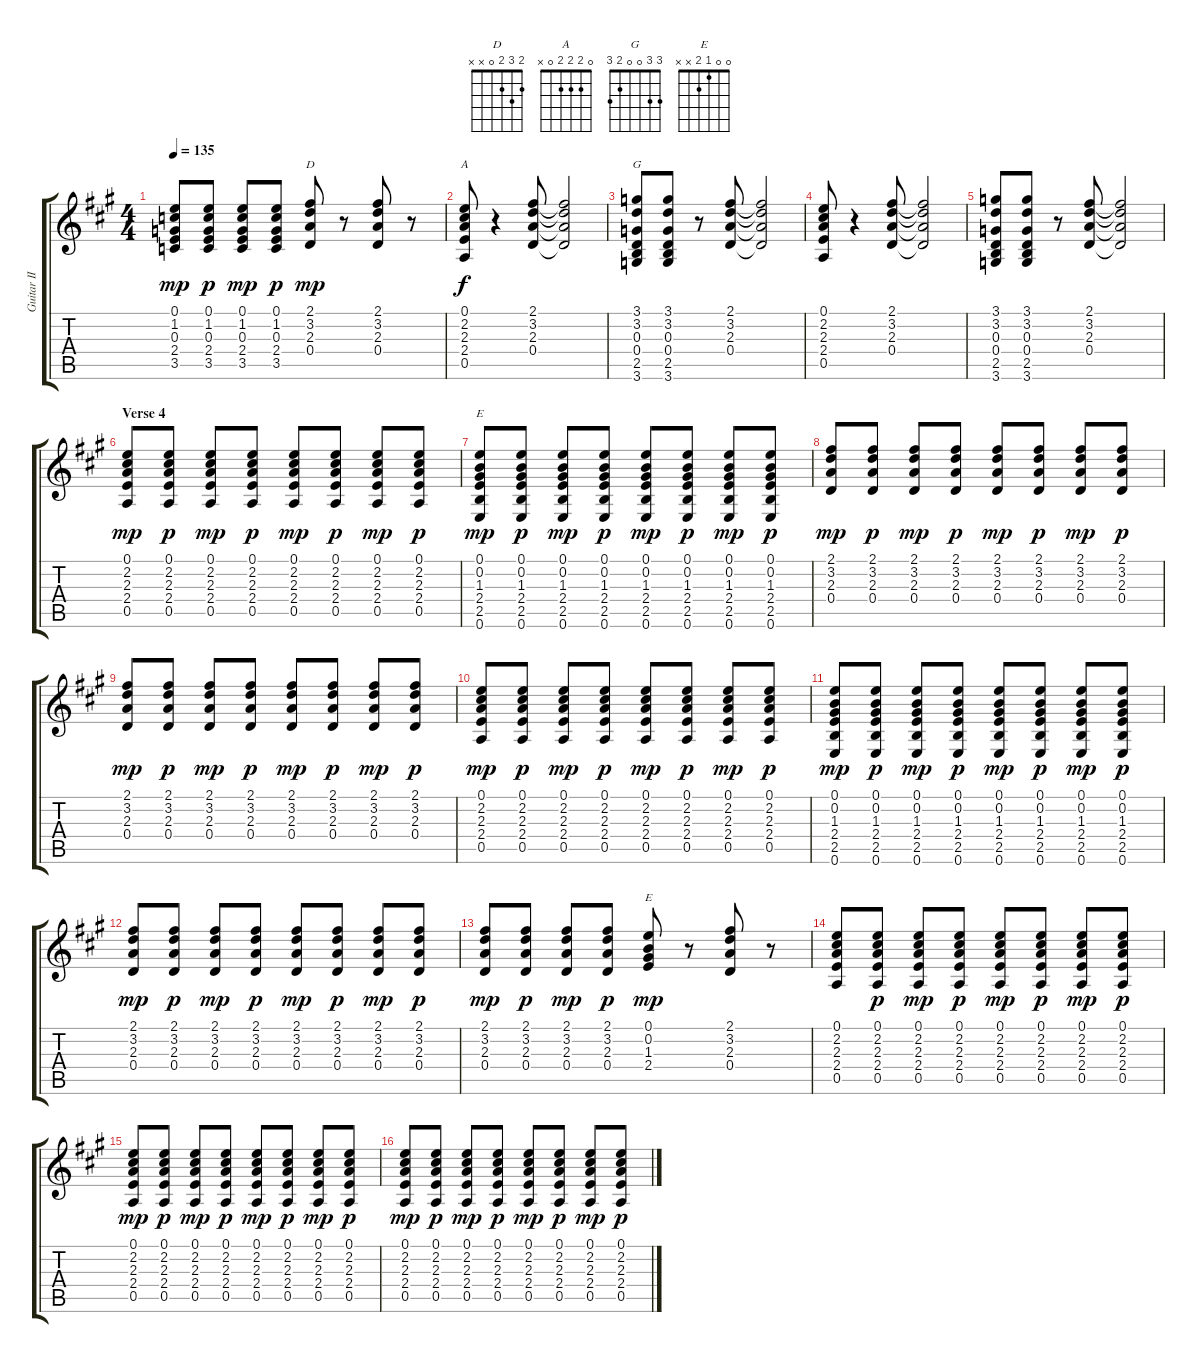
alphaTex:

\track ("Guitar II" "Guitar II") {instrument acousticguitarsteel}
\staff {score tabs}
\tuning (E4 B3 G3 D3 A2 E2) {hide}
\chord ("D" 2 3 2 0 x x)
\chord ("A" 0 2 2 2 0 x)
\chord ("G" 3 3 0 0 2 3)
\chord ("E" 0 0 1 2 2 0)
\chord ("E" 0 0 1 2 x x)
\ts (4 4)
\tempo 135
\clef g2
\ks a
(0.1 1.2 0.3 2.4 3.5).8{dy mp} (0.1 1.2 0.3 2.4 3.5).8{dy p} (0.1 1.2 0.3 2.4 3.5).8{dy mp} (0.1 1.2 0.3 2.4 3.5).8{dy p} (2.1 3.2 2.3 0.4).8{ch "D" dy mp} r.8 (2.1 3.2 2.3 0.4).8 r.8 |
(0.1 2.2 2.3 2.4 0.5).8{ch "A" dy f} r.4 (2.1 3.2 2.3 0.4).8 (2.1{t} 3.2{t} 2.3{t} 0.4{t}).2 |
(3.1 3.2 0.3 0.4 2.5 3.6).8{ch "G"} (3.1 3.2 0.3 0.4 2.5 3.6).8 r.8 (2.1 3.2 2.3 0.4).8 (2.1{t} 3.2{t} 2.3{t} 0.4{t}).2 |
(0.1 2.2 2.3 2.4 0.5).8 r.4 (2.1 3.2 2.3 0.4).8 (2.1{t} 3.2{t} 2.3{t} 0.4{t}).2 |
(3.1 3.2 0.3 0.4 2.5 3.6).8 (3.1 3.2 0.3 0.4 2.5 3.6).8 r.8 (2.1 3.2 2.3 0.4).8 (2.1{t} 3.2{t} 2.3{t} 0.4{t}).2 |
\section ("" "Verse 4")
(0.1 2.2 2.3 2.4 0.5).8{dy mp} (0.1 2.2 2.3 2.4 0.5).8{dy p} (0.1 2.2 2.3 2.4 0.5).8{dy mp} (0.1 2.2 2.3 2.4 0.5).8{dy p} (0.1 2.2 2.3 2.4 0.5).8{dy mp} (0.1 2.2 2.3 2.4 0.5).8{dy p} (0.1 2.2 2.3 2.4 0.5).8{dy mp} (0.1 2.2 2.3 2.4 0.5).8{dy p} |
(0.1 0.2 1.3 2.4 2.5 0.6).8{ch "E" dy mp} (0.1 0.2 1.3 2.4 2.5 0.6).8{dy p} (0.1 0.2 1.3 2.4 2.5 0.6).8{dy mp} (0.1 0.2 1.3 2.4 2.5 0.6).8{dy p} (0.1 0.2 1.3 2.4 2.5 0.6).8{dy mp} (0.1 0.2 1.3 2.4 2.5 0.6).8{dy p} (0.1 0.2 1.3 2.4 2.5 0.6).8{dy mp} (0.1 0.2 1.3 2.4 2.5 0.6).8{dy p} |
(2.1 3.2 2.3 0.4).8{dy mp} (2.1 3.2 2.3 0.4).8{dy p} (2.1 3.2 2.3 0.4).8{dy mp} (2.1 3.2 2.3 0.4).8{dy p} (2.1 3.2 2.3 0.4).8{dy mp} (2.1 3.2 2.3 0.4).8{dy p} (2.1 3.2 2.3 0.4).8{dy mp} (2.1 3.2 2.3 0.4).8{dy p} |
(2.1 3.2 2.3 0.4).8{dy mp} (2.1 3.2 2.3 0.4).8{dy p} (2.1 3.2 2.3 0.4).8{dy mp} (2.1 3.2 2.3 0.4).8{dy p} (2.1 3.2 2.3 0.4).8{dy mp} (2.1 3.2 2.3 0.4).8{dy p} (2.1 3.2 2.3 0.4).8{dy mp} (2.1 3.2 2.3 0.4).8{dy p} |
(0.1 2.2 2.3 2.4 0.5).8{dy mp} (0.1 2.2 2.3 2.4 0.5).8{dy p} (0.1 2.2 2.3 2.4 0.5).8{dy mp} (0.1 2.2 2.3 2.4 0.5).8{dy p} (0.1 2.2 2.3 2.4 0.5).8{dy mp} (0.1 2.2 2.3 2.4 0.5).8{dy p} (0.1 2.2 2.3 2.4 0.5).8{dy mp} (0.1 2.2 2.3 2.4 0.5).8{dy p} |
(0.1 0.2 1.3 2.4 2.5 0.6).8{dy mp} (0.1 0.2 1.3 2.4 2.5 0.6).8{dy p} (0.1 0.2 1.3 2.4 2.5 0.6).8{dy mp} (0.1 0.2 1.3 2.4 2.5 0.6).8{dy p} (0.1 0.2 1.3 2.4 2.5 0.6).8{dy mp} (0.1 0.2 1.3 2.4 2.5 0.6).8{dy p} (0.1 0.2 1.3 2.4 2.5 0.6).8{dy mp} (0.1 0.2 1.3 2.4 2.5 0.6).8{dy p} |
(2.1 3.2 2.3 0.4).8{dy mp} (2.1 3.2 2.3 0.4).8{dy p} (2.1 3.2 2.3 0.4).8{dy mp} (2.1 3.2 2.3 0.4).8{dy p} (2.1 3.2 2.3 0.4).8{dy mp} (2.1 3.2 2.3 0.4).8{dy p} (2.1 3.2 2.3 0.4).8{dy mp} (2.1 3.2 2.3 0.4).8{dy p} |
(2.1 3.2 2.3 0.4).8{dy mp} (2.1 3.2 2.3 0.4).8{dy p} (2.1 3.2 2.3 0.4).8{dy mp} (2.1 3.2 2.3 0.4).8{dy p} (0.1 0.2 1.3 2.4).8{ch "E" dy mp} r.8 (2.1 3.2 2.3 0.4).8 r.8 |
(0.1 2.2 2.3 2.4 0.5).8 (0.1 2.2 2.3 2.4 0.5).8{dy p} (0.1 2.2 2.3 2.4 0.5).8{dy mp} (0.1 2.2 2.3 2.4 0.5).8{dy p} (0.1 2.2 2.3 2.4 0.5).8{dy mp} (0.1 2.2 2.3 2.4 0.5).8{dy p} (0.1 2.2 2.3 2.4 0.5).8{dy mp} (0.1 2.2 2.3 2.4 0.5).8{dy p} |
(0.1 2.2 2.3 2.4 0.5).8{dy mp} (0.1 2.2 2.3 2.4 0.5).8{dy p} (0.1 2.2 2.3 2.4 0.5).8{dy mp} (0.1 2.2 2.3 2.4 0.5).8{dy p} (0.1 2.2 2.3 2.4 0.5).8{dy mp} (0.1 2.2 2.3 2.4 0.5).8{dy p} (0.1 2.2 2.3 2.4 0.5).8{dy mp} (0.1 2.2 2.3 2.4 0.5).8{dy p} |
(0.1 2.2 2.3 2.4 0.5).8{dy mp} (0.1 2.2 2.3 2.4 0.5).8{dy p} (0.1 2.2 2.3 2.4 0.5).8{dy mp} (0.1 2.2 2.3 2.4 0.5).8{dy p} (0.1 2.2 2.3 2.4 0.5).8{dy mp} (0.1 2.2 2.3 2.4 0.5).8{dy p} (0.1 2.2 2.3 2.4 0.5).8{dy mp} (0.1 2.2 2.3 2.4 0.5).8{dy p}
